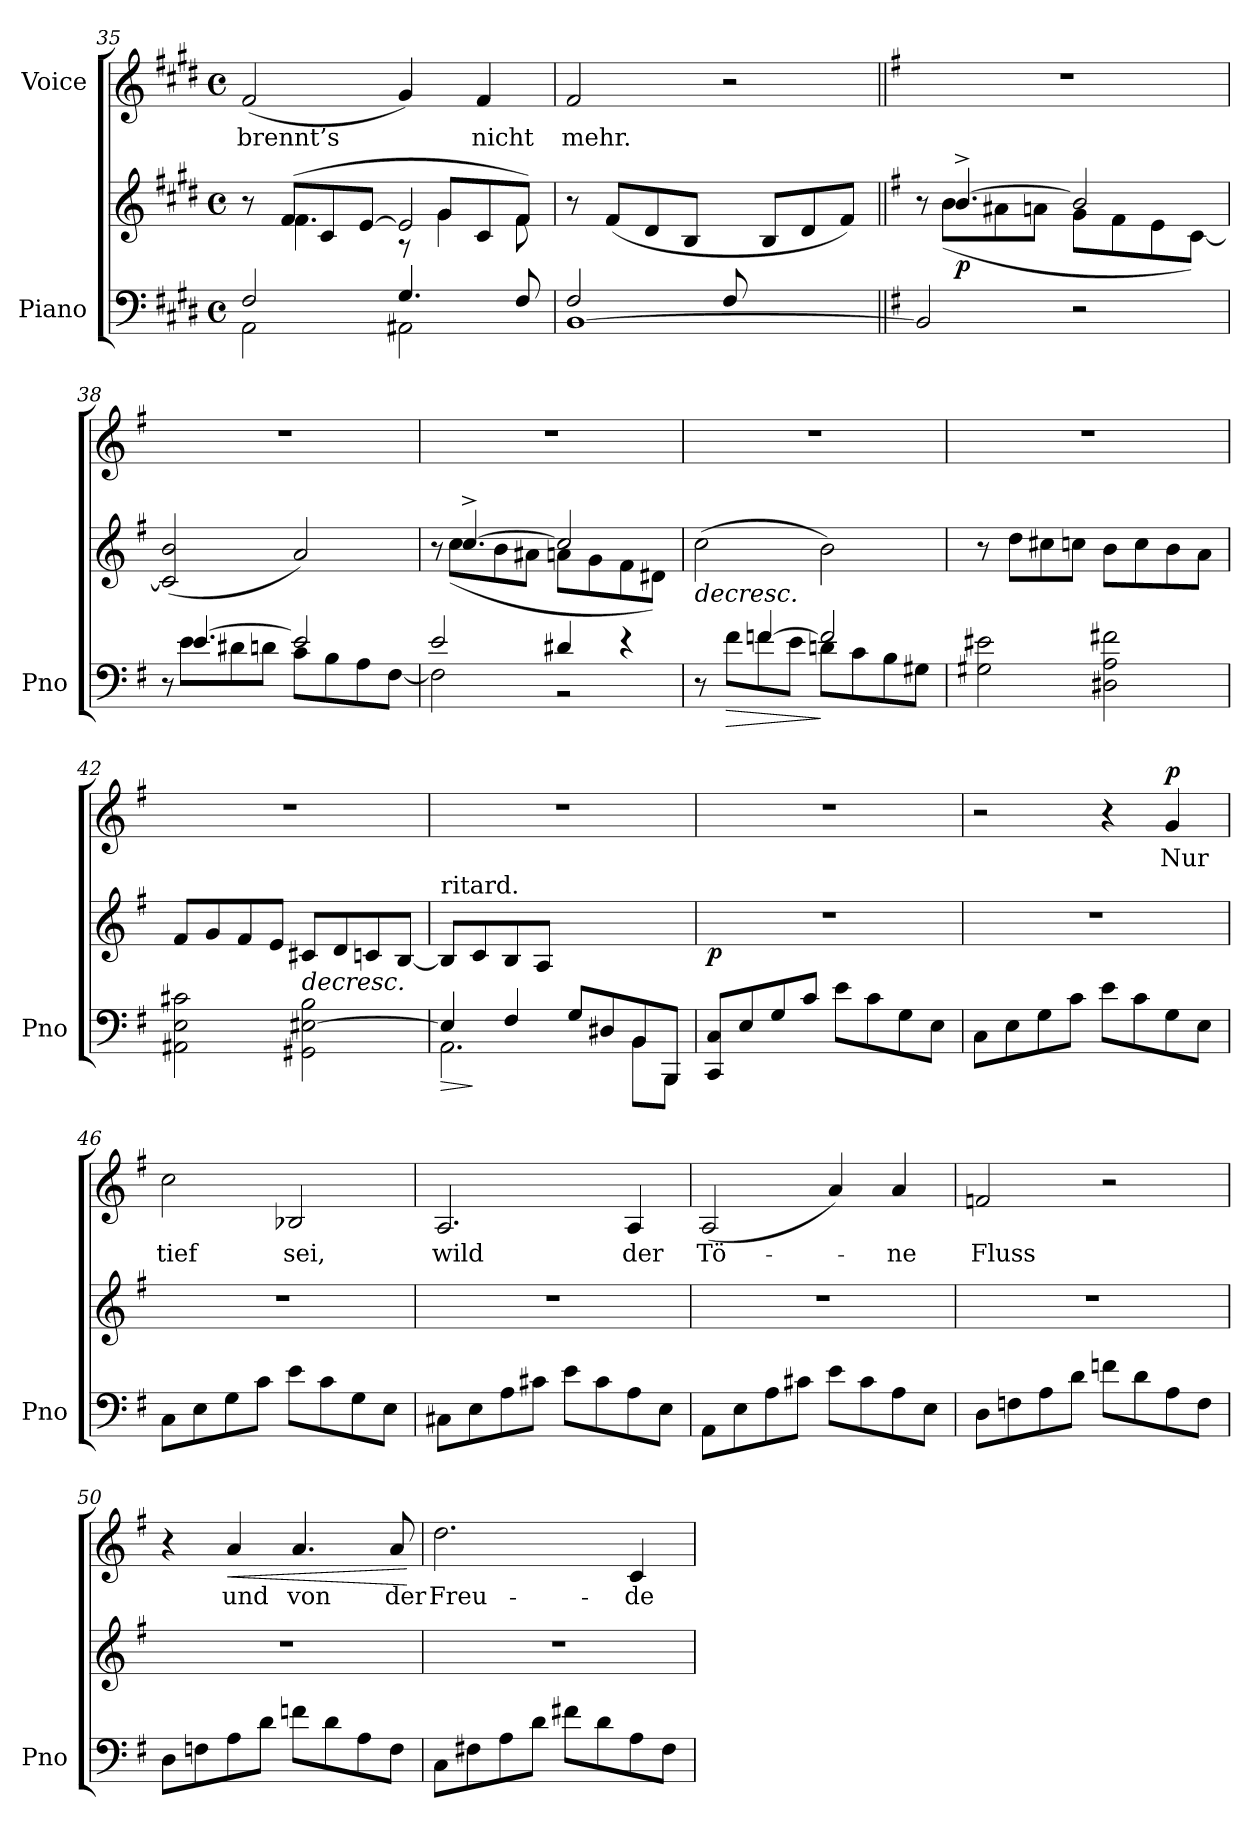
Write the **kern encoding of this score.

**kern	**kern	**dynam	**kern	**text	**dynam
*part2	*part2	*part2	*part1	*part1	*part1
*staff3	*staff2	*staff2/3	*staff1	*staff1	*staff1
*I"Piano	*	*	*I"Voice	*	*
*I'Pno	*	*	*	*	*
*clefF4	*clefG2	*	*clefG2	*	*
*k[f#c#g#d#]	*k[f#c#g#d#]	*	*k[f#c#g#d#]	*	*
*M4/4	*M4/4	*	*M4/4	*	*
*met(c)	*met(c)	*	*met(c)	*	*
=35	=35	=35	=35	=35	=35
*^	*^	*	*	*	*
*	*	*	*^	*	*	*	*
2F#/	2AA\	8r	8ryy	2ryy	.	(2f#/	brennt’s	.
.	.	(<8f#/L	4.f#\	.	.	.	.	.
.	.	8c#/	.	.	.	.	.	.
.	.	[<8e/J	.	.	.	.	.	.
4.G#/	2AA#X\	2e/]	8ryy	8r	.	4g#/)	.	.
.	.	.	4g#\	8g#/L	.	.	.	.
.	.	.	.	8c#/	.	4f#/	nicht	.
8F#/	.	.	8f#\	8f#/J)	.	.	.	.
*	*	*v	*v	*v	*	*	*	*
=36	=36	=36	=36	=36	=36	=36
*	*^	*	*	*	*	*
2ryy	2F#/	[1BB	8r	.	2f#/	mehr.	.
.	.	.	(8f#/L	.	.	.	.
.	.	.	8d#/	.	.	.	.
.	.	.	8B/J	.	.	.	.
8F#/	2ryy	.	8ryy	.	2r	.	.
4.ryy	.	.	8B/L	.	.	.	.
.	.	.	8d#/	.	.	.	.
.	.	.	8f#/J)	.	.	.	.
*v	*v	*v	*	*	*	*	*
=37||	=37||	=37||	=37||	=37||	=37||
*k[f#]	*k[f#]	*	*k[f#]	*	*
*	*^	*	*	*	*
2BB/]	8r	8ryy	.	1r	.	.
!	!	!	!LO:DY:b	!	!	!
.	[4.b^/	(8b\L	p	.	.	.
.	.	8a#X\	.	.	.	.
.	.	8an\J	.	.	.	.
2r	2b/]	8g\L	.	.	.	.
.	.	8f#\	.	.	.	.
.	.	8e\	.	.	.	.
.	.	[8c\J)	.	.	.	.
*	*v	*v	*	*	*	*
=38	=38	=38	=38	=38	=38
*^	*	*	*	*	*
8r	8ryy	(>2c/] 2b/	.	1r	.	.
[4.e/	8e\L	.	.	.	.	.
.	8d#X\	.	.	.	.	.
.	8dn\J	.	.	.	.	.
2e/]	8c\L	2a/)	.	.	.	.
.	8B\	.	.	.	.	.
.	8A\	.	.	.	.	.
.	[8F#\J	.	.	.	.	.
=39	=39	=39	=39	=39	=39	=39
*	*	*^	*	*	*	*
2e/	2F#\]	8r	8ryy	.	1r	.	.
.	.	[4.cc^/	(8cc\L	.	.	.	.
.	.	.	8b\	.	.	.	.
.	.	.	8a#X\J	.	.	.	.
4d#X/	2r	2cc/]	8an\L	.	.	.	.
.	.	.	8g\	.	.	.	.
4r	.	.	8f#\	.	.	.	.
.	.	.	8d#X\J)	.	.	.	.
=40	=40	=40	=40	=40	=40	=40	=40
!	!	!	!	!LO:HP:b	!	!	!
*	*	*v	*v	*	*	*	*
4ryy	8r	(2cc\	>	1r	.	.
!	!	!	!LO:HP:b=2	!	!	!
.	8f#\L	.	>	.	.	.
[4fn/	8f\	.	.	.	.	.
.	8e\J	.	.	.	.	.
2f/]	8dn\L	2b\)	]	.	.	.
.	8c\	.	.	.	.	.
.	8B\	.	.	.	.	.
.	8G#X\J	.	.	.	.	.
*v	*v	*	*	*	*	*
=41	=41	=41	=41	=41	=41
2G#X\ 2e#X\	8r	.	1r	.	.
.	(8dd\L	.	.	.	.
.	8cc#X\	.	.	.	.
.	8ccn\J	.	.	.	.
2D#X\ 2A\ 2f#X\	8b\L	.	.	.	.
.	8cc\	.	.	.	.
.	8b\	.	.	.	.
.	8a\J	.	.	.	.
=42	=42	=42	=42	=42	=42
2AA#X\ 2E\ 2c#X\	8f#/L	.	1r	.	.
.	8g/	.	.	.	.
.	8f#/	.	.	.	.
.	8e/J	.	.	.	.
!	!	!LO:HP:b	!	!	!
2GG#X\ [>2E#X\ 2B\	8c#X/L	>	.	.	.
.	8d/	.	.	.	.
.	8cn/	.	.	.	.
.	[8B/J	.	.	.	.
=43	=43	=43	=43	=43	=43
*^	*	*	*	*	*
!	!	!LO:TX:a:t=ritard.	!	!	!	!
!	!	!	!LO:HP:b=2	!	!	!
*	*^	*	*	*	*	*
2ryy	4E#/]	2.AA\	8B/L]	>	1r	.	.
.	.	.	8c/	]	.	.	.
.	4F#/	.	8B/	.	.	.	.
.	.	.	8A/J	.	.	.	.
8G/L	2ryy	.	2ryy	.	.	.	.
8D#X/	.	.	.	.	.	.	.
8BB/	.	8BB\L	.	]	.	.	.
8BBB/J)	.	8BBB\J	.	.	.	.	.
=44	=44	=44	=44	=44	=44	=44	=44
!	!	!	!	!LO:DY:b	!	!	!
*v	*v	*v	*	*	*	*	*
8CC/ 8C/L	1r	p	1r	.	.
8E/	.	.	.	.	.
8G/	.	.	.	.	.
8c/J	.	.	.	.	.
8e\L	.	.	.	.	.
8c\	.	.	.	.	.
8G\	.	.	.	.	.
8E\J	.	.	.	.	.
=45	=45	=45	=45	=45	=45
8C\L	1r	.	2r	.	.
8E\	.	.	.	.	.
8G\	.	.	.	.	.
8c\J	.	.	.	.	.
8e\L	.	.	4r	.	.
8c\	.	.	.	.	.
!	!	!	!	!	!LO:DY:a
8G\	.	.	4g/	Nur	p
8E\J	.	.	.	.	.
=46	=46	=46	=46	=46	=46
8C\L	1r	.	2cc\	tief	.
8E\	.	.	.	.	.
8G\	.	.	.	.	.
8c\J	.	.	.	.	.
8e\L	.	.	2B-X/	sei,	.
8c\	.	.	.	.	.
8G\	.	.	.	.	.
8E\J	.	.	.	.	.
=47	=47	=47	=47	=47	=47
8C#X\L	1r	.	2.A/	wild	.
8E\	.	.	.	.	.
8A\	.	.	.	.	.
8c#X\J	.	.	.	.	.
8e\L	.	.	.	.	.
8c#\	.	.	.	.	.
8A\	.	.	4A/	der	.
8E\J	.	.	.	.	.
=48	=48	=48	=48	=48	=48
8AA\L	1r	.	(2A/	Tö-	.
8E\	.	.	.	.	.
8A\	.	.	.	.	.
8c#X\J	.	.	.	.	.
8e\L	.	.	4a/)	.	.
8c#\	.	.	.	.	.
8A\	.	.	4a/	-ne	.
8E\J	.	.	.	.	.
=49	=49	=49	=49	=49	=49
8D\L	1r	.	2fn/	Fluss	.
8Fn\	.	.	.	.	.
8A\	.	.	.	.	.
8d\J	.	.	.	.	.
8fn\L	.	.	2r	.	.
8d\	.	.	.	.	.
8A\	.	.	.	.	.
8F\J	.	.	.	.	.
=50	=50	=50	=50	=50	=50
8D\L	1r	.	4r	.	.
8Fn\	.	.	.	.	.
!	!	!	!	!	!LO:HP:b
8A\	.	.	4a/	und	<
8d\J	.	.	.	.	.
8fn\L	.	.	4.a/	von	.
8d\	.	.	.	.	.
8A\	.	.	.	.	.
8F\J	.	.	8a/	der	.
.	.	.	.	.	[
=51	=51	=51	=51	=51	=51
8C\L	1r	.	2.dd\	Freu-	.
8F#X\	.	.	.	.	.
8A\	.	.	.	.	.
8d\J	.	.	.	.	.
8f#X\L	.	.	.	.	.
8d\	.	.	.	.	.
8A\	.	.	4c/	-de	.
8F#\J	.	.	.	.	.
.	.	]	.	.	.
=	=	=	=	=	=
*-	*-	*-	*-	*-	*-
